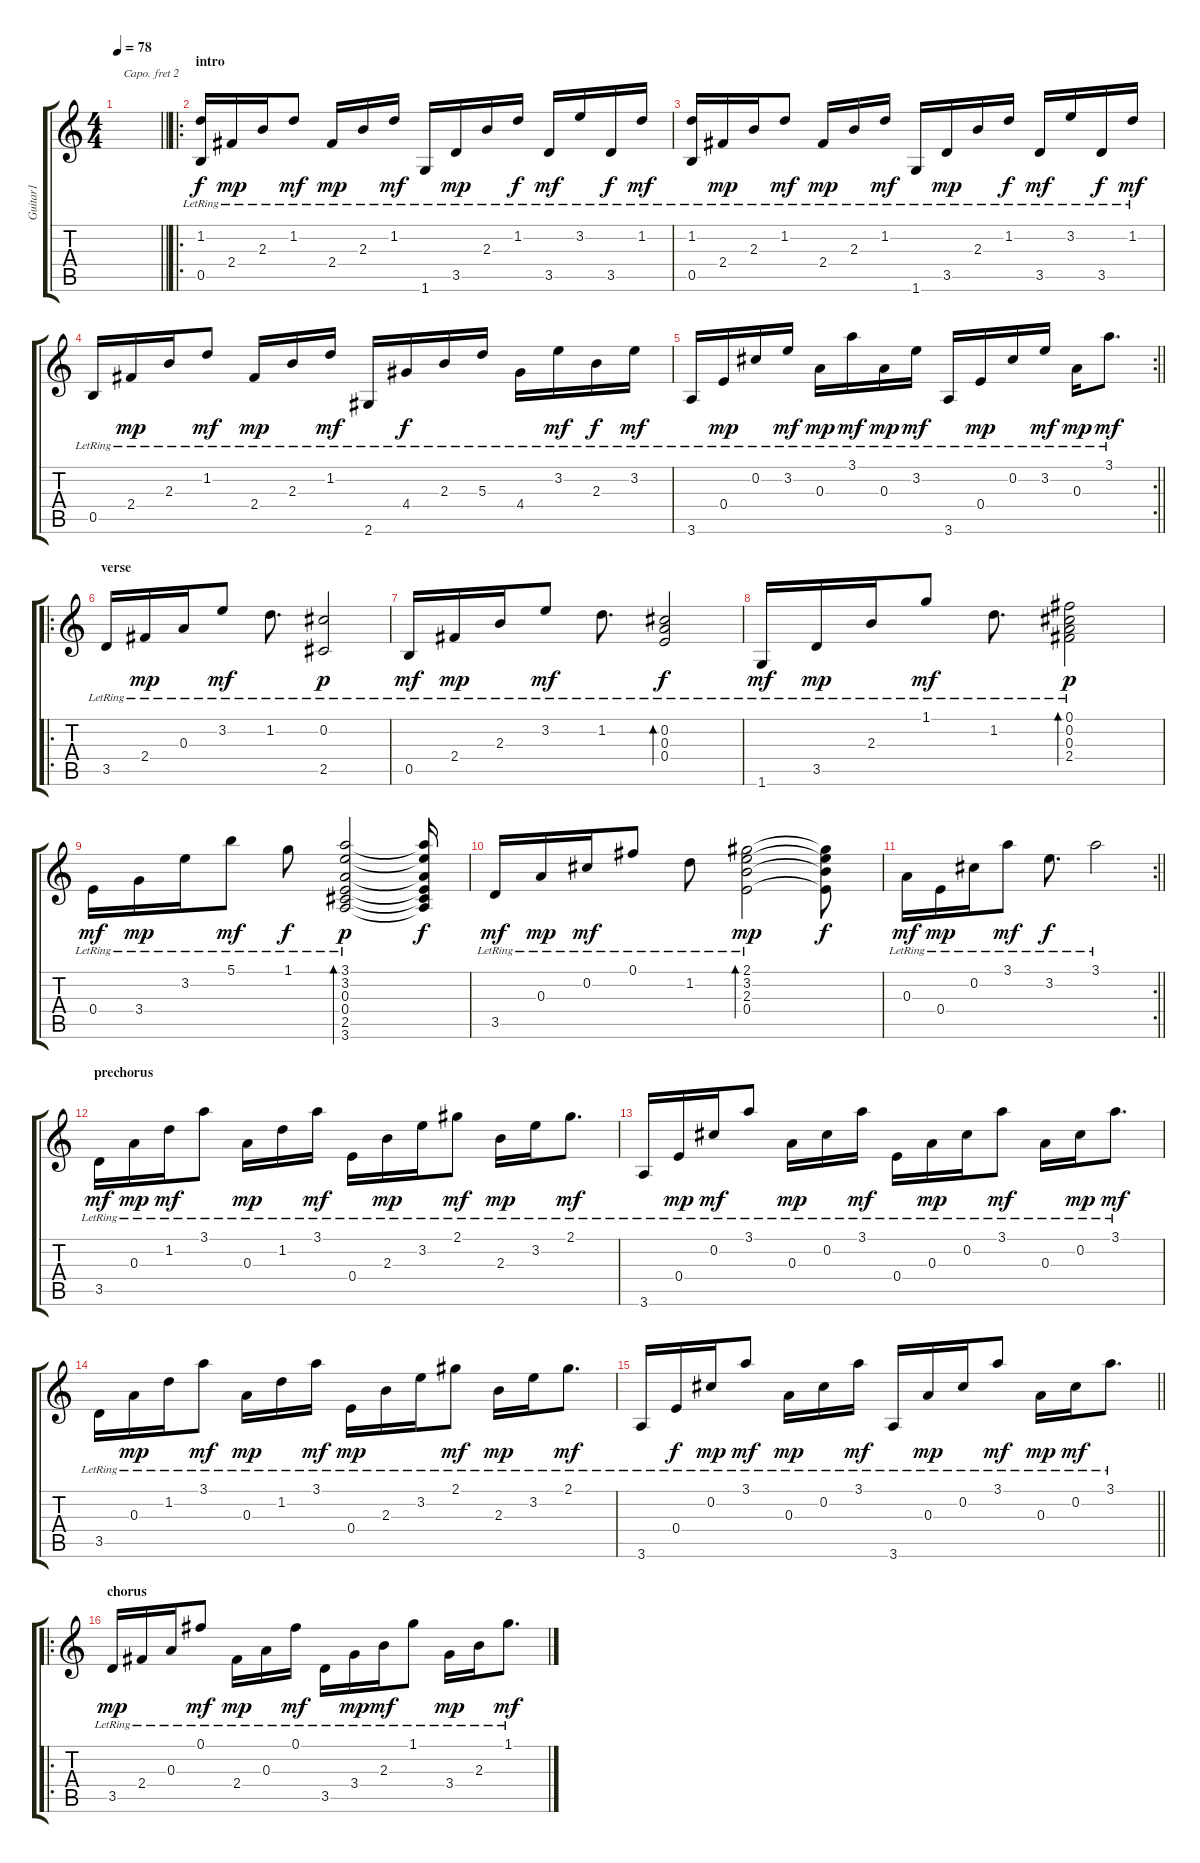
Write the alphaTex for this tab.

\track ("Guitar1" "Guitar1") {instrument acousticguitarsteel}
\staff {score tabs}
\capo 2
\tuning (E4 B3 G3 D3 A2 E2) {hide}
\ts (4 4)
\tempo 78
\clef g2
\barLineRight lightlight
\ks c
|
\ro
\section ("" "intro")
(1.2{lr} 0.5{lr}).16 2.4{lr}.16{dy mp} 2.3{lr}.16 1.2{lr}.8{dy mf} 2.4{lr}.16{dy mp} 2.3{lr}.16 1.2{lr}.16{dy mf} 1.6{lr}.16 3.5{lr}.16{dy mp} 2.3{lr}.16 1.2{lr}.16{dy f} 3.5{lr}.16{dy mf} 3.2{lr}.16 3.5{lr}.16{dy f} 1.2{lr}.16{dy mf} |
(1.2{lr} 0.5{lr}).16 2.4{lr}.16{dy mp} 2.3{lr}.16 1.2{lr}.8{dy mf} 2.4{lr}.16{dy mp} 2.3{lr}.16 1.2{lr}.16{dy mf} 1.6{lr}.16 3.5{lr}.16{dy mp} 2.3{lr}.16 1.2{lr}.16{dy f} 3.5{lr}.16{dy mf} 3.2{lr}.16 3.5{lr}.16{dy f} 1.2{lr}.16{dy mf} |
0.5{lr}.16 2.4{lr}.16{dy mp} 2.3{lr}.16 1.2{lr}.8{dy mf} 2.4{lr}.16{dy mp} 2.3{lr}.16 1.2{lr}.16{dy mf} 2.6{lr}.16 4.4{lr}.16{dy f} 2.3{lr}.16 5.3{lr}.16 4.4{lr}.16 3.2{lr}.16{dy mf} 2.3{lr}.16{dy f} 3.2{lr}.16{dy mf} |
\rc 2
\barLineRight lightlight
3.6{lr}.16 0.4{lr}.16{dy mp} 0.2{lr}.16 3.2{lr}.16{dy mf} 0.3{lr}.16{dy mp} 3.1{lr}.16{dy mf} 0.3{lr}.16{dy mp} 3.2{lr}.16{dy mf} 3.6{lr}.16 0.4{lr}.16{dy mp} 0.2{lr}.16 3.2{lr}.16{dy mf} 0.3{lr}.16{dy mp} 3.1{lr}.8{d dy mf} |
\ro
\section ("" "verse")
3.5{lr}.16 2.4{lr}.16{dy mp} 0.3{lr}.16 3.2{lr}.8{dy mf} 1.2{lr}.8{d} (0.2{lr} 2.5{lr}).2{dy p} |
0.5{lr}.16{dy mf} 2.4{lr}.16{dy mp} 2.3{lr}.16 3.2{lr}.8{dy mf} 1.2{lr}.8{d} (0.2{lr} 0.3{lr} 0.4{lr}).2{bd 120 dy f} |
1.6{lr}.16{dy mf} 3.5{lr}.16{dy mp} 2.3{lr}.16 1.1{lr}.8{dy mf} 1.2{lr}.8{d} (0.1{lr} 0.2{lr} 0.3{lr} 2.4{lr}).2{bd 120 dy p} |
0.4{lr}.16{dy mf} 3.4{lr}.16{dy mp} 3.2{lr}.16 5.1{lr}.8{dy mf} 1.1{lr}.8{dy f} (3.1{lr} 3.2{lr} 0.3{lr} 0.4{lr} 2.5{lr} 3.6{lr}).2{bd 240 dy p} (3.1{t} 3.2{t} 0.3{t} 0.4{t} 2.5{t} 3.6{t}).16{dy f} |
3.5{lr}.16{dy mf} 0.3{lr}.16{dy mp} 0.2{lr}.16{dy mf} 0.1{lr}.8 1.2{lr}.8 (2.1{lr} 3.2{lr} 2.3{lr} 0.4{lr}).2{bd 240 dy mp} (2.1{t} 3.2{t} 2.3{t} 0.4{t}).8{dy f} |
\rc 2
\barLineRight lightlight
0.3{lr}.16{dy mf} 0.4{lr}.16{dy mp} 0.2{lr}.16 3.1{lr}.8{dy mf} 3.2{lr}.8{d dy f} 3.1{lr}.2 |
\section ("" "prechorus")
3.5{lr}.16{dy mf} 0.3{lr}.16{dy mp} 1.2{lr}.16{dy mf} 3.1{lr}.8 0.3{lr}.16{dy mp} 1.2{lr}.16 3.1{lr}.16{dy mf} 0.4{lr}.16 2.3{lr}.16{dy mp} 3.2{lr}.16 2.1{lr}.8{dy mf} 2.3{lr}.16{dy mp} 3.2{lr}.16 2.1{lr}.8{d dy mf} |
3.6{lr}.16 0.4{lr}.16{dy mp} 0.2{lr}.16{dy mf} 3.1{lr}.8 0.3{lr}.16{dy mp} 0.2{lr}.16 3.1{lr}.16{dy mf} 0.4{lr}.16 0.3{lr}.16{dy mp} 0.2{lr}.16 3.1{lr}.8{dy mf} 0.3{lr}.16 0.2{lr}.16{dy mp} 3.1{lr}.8{d dy mf} |
3.5{lr}.16 0.3{lr}.16{dy mp} 1.2{lr}.16 3.1{lr}.8{dy mf} 0.3{lr}.16{dy mp} 1.2{lr}.16 3.1{lr}.16{dy mf} 0.4{lr}.16{dy mp} 2.3{lr}.16 3.2{lr}.16 2.1{lr}.8{dy mf} 2.3{lr}.16{dy mp} 3.2{lr}.16 2.1{lr}.8{d dy mf} |
\barLineRight lightlight
3.6{lr}.16 0.4{lr}.16{dy f} 0.2{lr}.16{dy mp} 3.1{lr}.8{dy mf} 0.3{lr}.16{dy mp} 0.2{lr}.16 3.1{lr}.16{dy mf} 3.6{lr}.16 0.3{lr}.16{dy mp} 0.2{lr}.16 3.1{lr}.8{dy mf} 0.3{lr}.16{dy mp} 0.2{lr}.16{dy mf} 3.1{lr}.8{d} |
\ro
\section ("" "chorus")
3.5{lr}.16{dy mp} 2.4{lr}.16 0.3{lr}.16 0.1{lr}.8{dy mf} 2.4{lr}.16{dy mp} 0.3{lr}.16 0.1{lr}.16{dy mf} 3.5{lr}.16 3.4{lr}.16{dy mp} 2.3{lr}.16{dy mf} 1.1{lr}.8 3.4{lr}.16{dy mp} 2.3{lr}.16 1.1{lr}.8{d dy mf}
